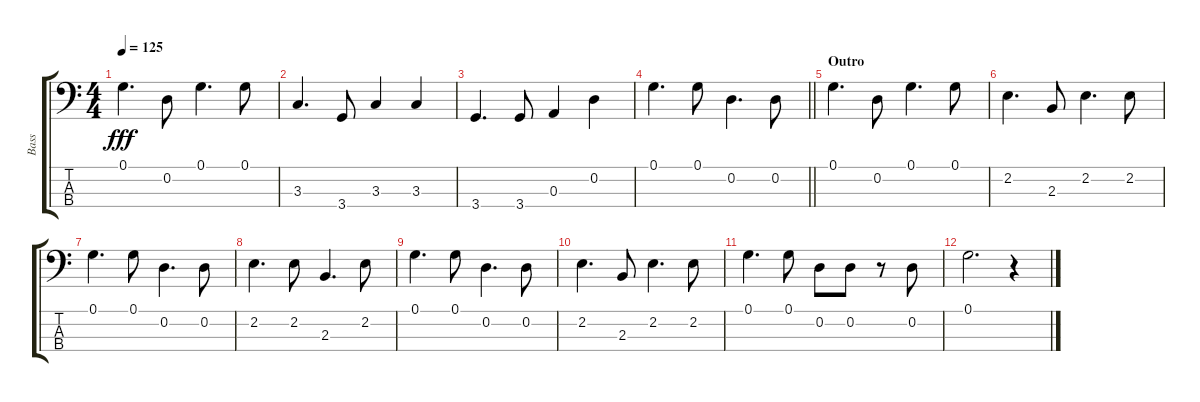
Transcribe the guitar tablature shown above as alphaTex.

\track ("Bass " "Bass ") {instrument electricbassfinger}
\staff {score tabs}
\tuning (G2 D2 A1 E1) {hide}
\ts (4 4)
\tempo 125
\clef f4
\ks c
0.1.4{d dy fff} 0.2.8 0.1.4{d} 0.1.8 |
3.3.4{d} 3.4.8 3.3.4 3.3.4 |
3.4.4{d} 3.4.8 0.3.4 0.2.4 |
\barLineRight lightlight
0.1.4{d} 0.1.8 0.2.4{d} 0.2.8 |
\section ("" "Outro")
0.1.4{d} 0.2.8 0.1.4{d} 0.1.8 |
2.2.4{d} 2.3.8 2.2.4{d} 2.2.8 |
0.1.4{d} 0.1.8 0.2.4{d} 0.2.8 |
2.2.4{d} 2.2.8 2.3.4{d} 2.2.8 |
0.1.4{d} 0.1.8 0.2.4{d} 0.2.8 |
2.2.4{d} 2.3.8 2.2.4{d} 2.2.8 |
0.1.4{d} 0.1.8 0.2.8 0.2.8 r.8 0.2.8 |
0.1.2{d} r.4
